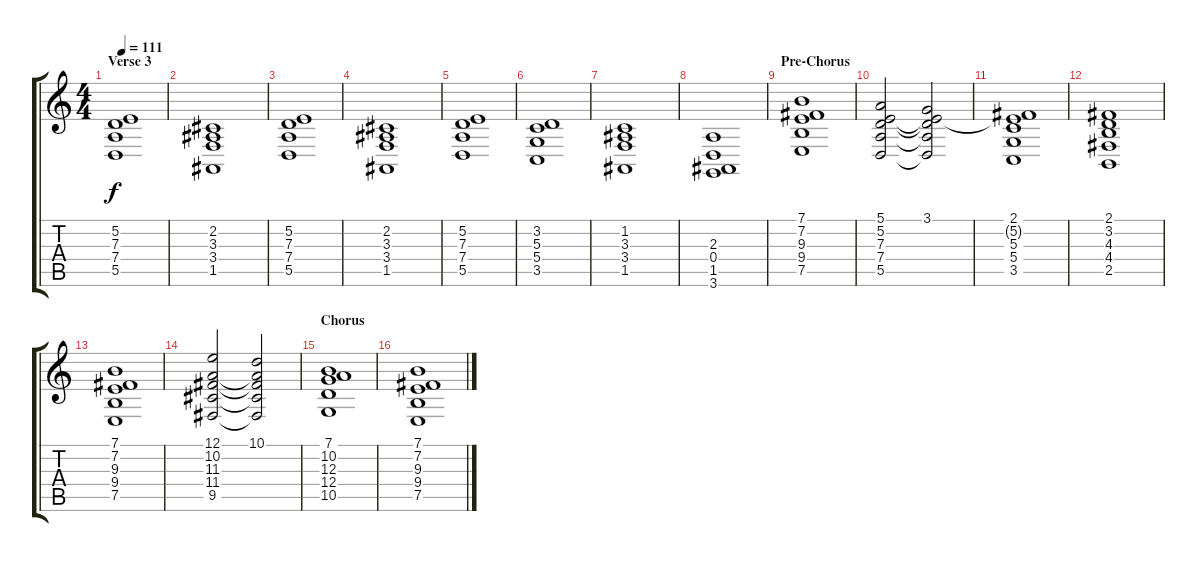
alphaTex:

\track "" {instrument stringensemble1}
\staff {score tabs}
\tuning (E4 B3 G3 D3 A2 E2) {hide}
\ts (4 4)
\section ("" "Verse 3")
\tempo 111
\clef g2
\ks c
(5.2 7.3 7.4 5.5).1{dy f} |
(2.2 3.3 3.4 1.5).1 |
(5.2 7.3 7.4 5.5).1 |
(2.2 3.3 3.4 1.5).1 |
(5.2 7.3 7.4 5.5).1 |
(3.2 5.3 5.4 3.5).1 |
(1.2 3.3 3.4 1.5).1 |
(2.3 0.4 1.5 3.6).1 |
\section ("" "Pre-Chorus")
(7.1 7.2 9.3 9.4 7.5).1 |
(5.1 5.2 7.3 7.4 5.5).2 (3.1 5.2{t} 7.3{t} 7.4{t} 5.5{t}).2 |
(2.1 5.2{t} 5.3 5.4 3.5).1 |
(2.1 3.2 4.3 4.4 2.5).1 |
(7.1 7.2 9.3 9.4 7.5).1 |
(12.1 10.2 11.3 11.4 9.5).2 (10.1 10.2{t} 11.3{t} 11.4{t} 9.5{t}).2 |
\section ("" "Chorus")
(7.1 10.2 12.3 12.4 10.5).1 |
(7.1 7.2 9.3 9.4 7.5).1
